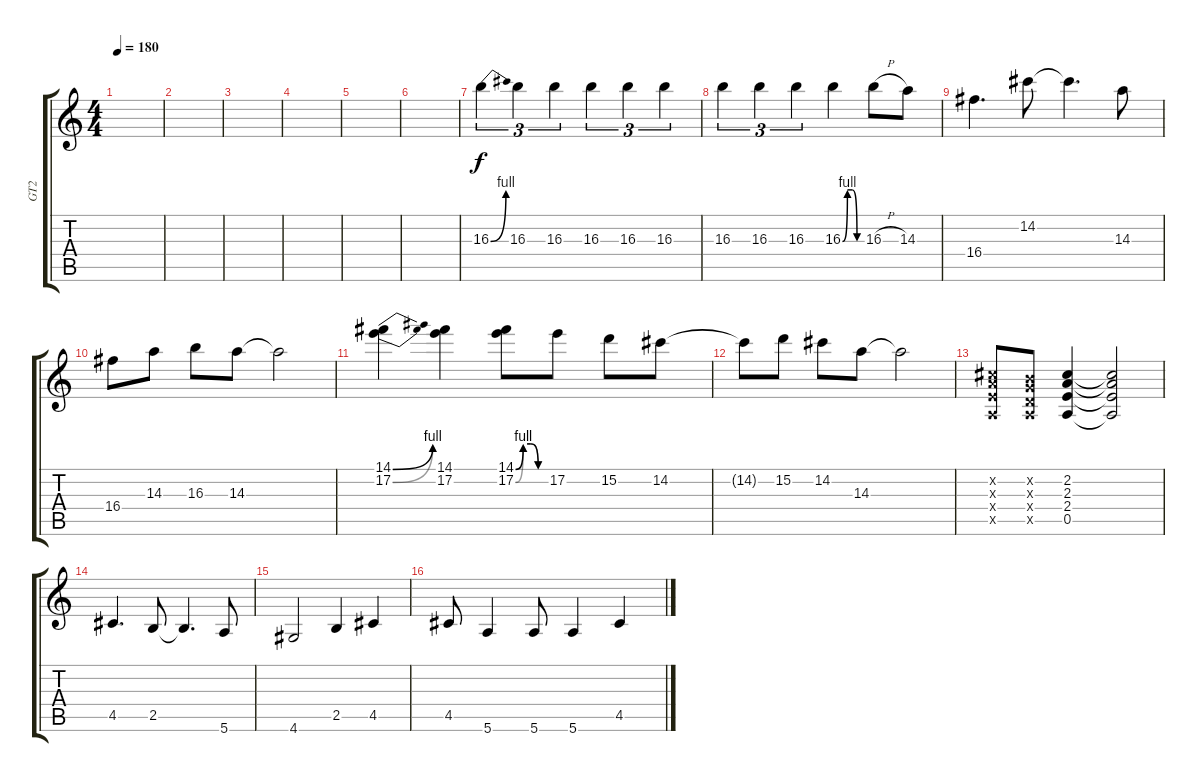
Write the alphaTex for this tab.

\track ("GT2" "GT2") {instrument overdrivenguitar}
\staff {score tabs}
\tuning (E4 B3 G3 D3 A2 E2) {hide}
\ts (4 4)
\tempo 180
\clef g2
\ks c
|
|
|
|
|
|
16.3{be (bend 0 0 60 4)}.4{tu (3 2)} 16.3.4{tu (3 2)} 16.3.4{tu (3 2)} 16.3.4{tu (3 2)} 16.3.4{tu (3 2)} 16.3.4{tu (3 2)} |
16.3.4{tu (3 2)} 16.3.4{tu (3 2)} 16.3.4{tu (3 2)} 16.3{be (custom 0 0 15 4 30 4 45 0 60 0)}.4 16.3{h}.8 14.3.8 |
16.4.4{d} 14.2.8 14.2{t}.4{d} 14.3.8 |
16.4.8 14.3.8 16.3.8 14.3.8 14.3{t}.2 |
(14.1{be (bend 0 0 60 4)} 17.2{be (bend 0 0 60 4)}).4 (14.1 17.2).4 (14.1{be (custom 0 0 15 4 30 4 45 0 60 0)} 17.2{be (custom 0 0 15 4 30 4 45 0 60 0)}).8 17.2.8 15.2.8 14.2.8 |
14.2{t}.8 15.2.8 14.2.8 14.3.8 14.3{t}.2 |
(2.2{x} 2.3{x} 2.4{x} 0.5{x}).8 (0.2{x} 0.3{x} 0.4{x} 0.5{x}).8 (2.2 2.3 2.4 0.5).4 (2.2{t} 2.3{t} 2.4{t} 0.5{t}).2 |
4.5.4{d} 2.5.8 2.5{t}.4{d} 5.6.8 |
4.6.2 2.5.4 4.5.4 |
4.5.8 5.6.4 5.6.8 5.6.4 4.5.4
